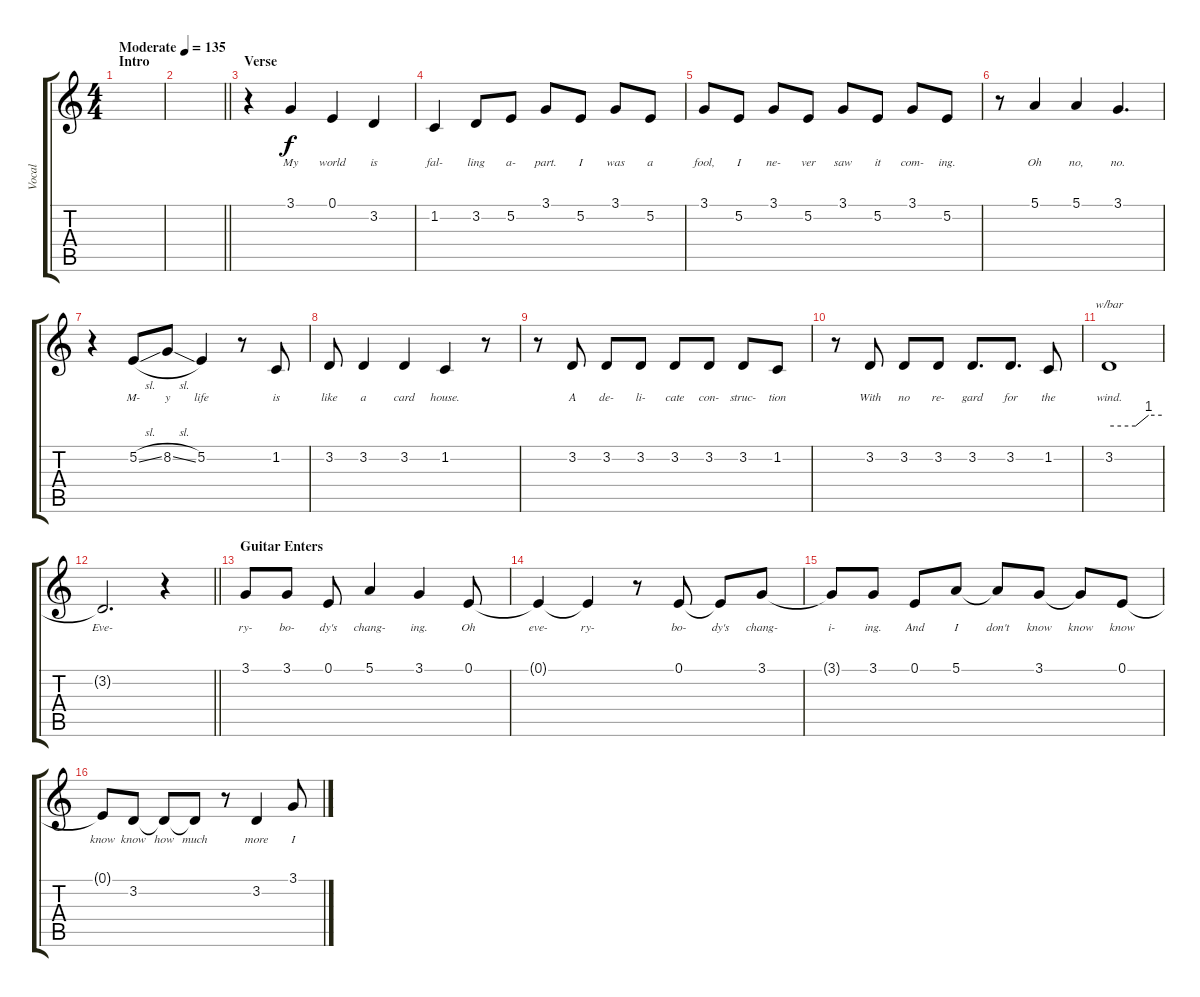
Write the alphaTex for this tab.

\track ("Vocal" "Vocal") {instrument altosax}
\staff {score tabs}
\tuning (E4 B3 G3 D3 A2 E2) {hide}
\ts (4 4)
\section ("" "Intro")
\tempo (135 "Moderate")
\clef g2
\ks c
|
\barLineRight lightlight
|
\section ("" "Verse")
r.4 3.1.4{lyrics (0 "My") lyrics (1 "") lyrics (2 "") lyrics (3 "") lyrics (4 "")} 0.1.4{lyrics (0 "world") lyrics (1 "") lyrics (2 "") lyrics (3 "") lyrics (4 "")} 3.2.4{lyrics (0 "is") lyrics (1 "") lyrics (2 "") lyrics (3 "") lyrics (4 "")} |
1.2.4{lyrics (0 "fal-") lyrics (1 "") lyrics (2 "") lyrics (3 "") lyrics (4 "")} 3.2.8{lyrics (0 "ling") lyrics (1 "") lyrics (2 "") lyrics (3 "") lyrics (4 "")} 5.2.8{lyrics (0 "a-") lyrics (1 "") lyrics (2 "") lyrics (3 "") lyrics (4 "")} 3.1.8{lyrics (0 "part.") lyrics (1 "") lyrics (2 "") lyrics (3 "") lyrics (4 "")} 5.2.8{lyrics (0 "I") lyrics (1 "") lyrics (2 "") lyrics (3 "") lyrics (4 "")} 3.1.8{lyrics (0 "was") lyrics (1 "") lyrics (2 "") lyrics (3 "") lyrics (4 "")} 5.2.8{lyrics (0 "a") lyrics (1 "") lyrics (2 "") lyrics (3 "") lyrics (4 "")} |
3.1.8{lyrics (0 "fool,") lyrics (1 "") lyrics (2 "") lyrics (3 "") lyrics (4 "")} 5.2.8{lyrics (0 "I") lyrics (1 "") lyrics (2 "") lyrics (3 "") lyrics (4 "")} 3.1.8{lyrics (0 "ne-") lyrics (1 "") lyrics (2 "") lyrics (3 "") lyrics (4 "")} 5.2.8{lyrics (0 "ver") lyrics (1 "") lyrics (2 "") lyrics (3 "") lyrics (4 "")} 3.1.8{lyrics (0 "saw") lyrics (1 "") lyrics (2 "") lyrics (3 "") lyrics (4 "")} 5.2.8{lyrics (0 "it") lyrics (1 "") lyrics (2 "") lyrics (3 "") lyrics (4 "")} 3.1.8{lyrics (0 "com-") lyrics (1 "") lyrics (2 "") lyrics (3 "") lyrics (4 "")} 5.2.8{lyrics (0 "ing.") lyrics (1 "") lyrics (2 "") lyrics (3 "") lyrics (4 "")} |
r.8 5.1.4{lyrics (0 "Oh") lyrics (1 "") lyrics (2 "") lyrics (3 "") lyrics (4 "")} 5.1.4{lyrics (0 "no,") lyrics (1 "") lyrics (2 "") lyrics (3 "") lyrics (4 "")} 3.1.4{d lyrics (0 "no.") lyrics (1 "") lyrics (2 "") lyrics (3 "") lyrics (4 "")} |
r.4 5.2{sl}.8{lyrics (0 "M-") lyrics (1 "") lyrics (2 "") lyrics (3 "") lyrics (4 "")} 8.2{sl}.8{lyrics (0 "y") lyrics (1 "") lyrics (2 "") lyrics (3 "") lyrics (4 "")} 5.2.4{lyrics (0 "life") lyrics (1 "") lyrics (2 "") lyrics (3 "") lyrics (4 "")} r.8 1.2.8{lyrics (0 "is") lyrics (1 "") lyrics (2 "") lyrics (3 "") lyrics (4 "")} |
3.2.8{lyrics (0 "like") lyrics (1 "") lyrics (2 "") lyrics (3 "") lyrics (4 "")} 3.2.4{lyrics (0 "a") lyrics (1 "") lyrics (2 "") lyrics (3 "") lyrics (4 "")} 3.2.4{lyrics (0 "card") lyrics (1 "") lyrics (2 "") lyrics (3 "") lyrics (4 "")} 1.2.4{lyrics (0 "house.") lyrics (1 "") lyrics (2 "") lyrics (3 "") lyrics (4 "")} r.8 |
r.8 3.2.8{lyrics (0 "A") lyrics (1 "") lyrics (2 "") lyrics (3 "") lyrics (4 "")} 3.2.8{lyrics (0 "de-") lyrics (1 "") lyrics (2 "") lyrics (3 "") lyrics (4 "")} 3.2.8{lyrics (0 "li-") lyrics (1 "") lyrics (2 "") lyrics (3 "") lyrics (4 "")} 3.2.8{lyrics (0 "cate") lyrics (1 "") lyrics (2 "") lyrics (3 "") lyrics (4 "")} 3.2.8{lyrics (0 "con-") lyrics (1 "") lyrics (2 "") lyrics (3 "") lyrics (4 "")} 3.2.8{lyrics (0 "struc-") lyrics (1 "") lyrics (2 "") lyrics (3 "") lyrics (4 "")} 1.2.8{lyrics (0 "tion") lyrics (1 "") lyrics (2 "") lyrics (3 "") lyrics (4 "")} |
r.8 3.2.8{lyrics (0 "With") lyrics (1 "") lyrics (2 "") lyrics (3 "") lyrics (4 "")} 3.2.8{lyrics (0 "no") lyrics (1 "") lyrics (2 "") lyrics (3 "") lyrics (4 "")} 3.2.8{lyrics (0 "re-") lyrics (1 "") lyrics (2 "") lyrics (3 "") lyrics (4 "")} 3.2.8{d lyrics (0 "gard") lyrics (1 "") lyrics (2 "") lyrics (3 "") lyrics (4 "")} 3.2.8{d lyrics (0 "for") lyrics (1 "") lyrics (2 "") lyrics (3 "") lyrics (4 "")} 1.2.8{lyrics (0 "the") lyrics (1 "") lyrics (2 "") lyrics (3 "") lyrics (4 "")} |
3.2.1{tbe (custom default 0 0 30 0 45 4 60 4) lyrics (0 "wind.") lyrics (1 "") lyrics (2 "") lyrics (3 "") lyrics (4 "")} |
\barLineRight lightlight
3.2{t}.2{d lyrics (0 "Eve-") lyrics (1 "") lyrics (2 "") lyrics (3 "") lyrics (4 "")} r.4 |
\section ("" "Guitar Enters")
3.1.8{lyrics (0 "ry-") lyrics (1 "") lyrics (2 "") lyrics (3 "") lyrics (4 "")} 3.1.8{lyrics (0 "bo-") lyrics (1 "") lyrics (2 "") lyrics (3 "") lyrics (4 "")} 0.1.8{lyrics (0 "dy's") lyrics (1 "") lyrics (2 "") lyrics (3 "") lyrics (4 "")} 5.1.4{lyrics (0 "chang-") lyrics (1 "") lyrics (2 "") lyrics (3 "") lyrics (4 "")} 3.1.4{lyrics (0 "ing.") lyrics (1 "") lyrics (2 "") lyrics (3 "") lyrics (4 "")} 0.1.8{lyrics (0 "Oh") lyrics (1 "") lyrics (2 "") lyrics (3 "") lyrics (4 "")} |
0.1{t}.4{lyrics (0 "eve-") lyrics (1 "") lyrics (2 "") lyrics (3 "") lyrics (4 "")} 0.1{t}.4{lyrics (0 "ry-") lyrics (1 "") lyrics (2 "") lyrics (3 "") lyrics (4 "")} r.8 0.1.8{lyrics (0 "bo-") lyrics (1 "") lyrics (2 "") lyrics (3 "") lyrics (4 "")} 0.1{t}.8{lyrics (0 "dy's") lyrics (1 "") lyrics (2 "") lyrics (3 "") lyrics (4 "")} 3.1.8{lyrics (0 "chang-") lyrics (1 "") lyrics (2 "") lyrics (3 "") lyrics (4 "")} |
3.1{t}.8{lyrics (0 "i-") lyrics (1 "") lyrics (2 "") lyrics (3 "") lyrics (4 "")} 3.1.8{lyrics (0 "ing.") lyrics (1 "") lyrics (2 "") lyrics (3 "") lyrics (4 "")} 0.1.8{lyrics (0 "And") lyrics (1 "") lyrics (2 "") lyrics (3 "") lyrics (4 "")} 5.1.8{lyrics (0 "I") lyrics (1 "") lyrics (2 "") lyrics (3 "") lyrics (4 "")} 5.1{t}.8{lyrics (0 "don't") lyrics (1 "") lyrics (2 "") lyrics (3 "") lyrics (4 "")} 3.1.8{lyrics (0 "know") lyrics (1 "") lyrics (2 "") lyrics (3 "") lyrics (4 "")} 3.1{t}.8{lyrics (0 "know") lyrics (1 "") lyrics (2 "") lyrics (3 "") lyrics (4 "")} 0.1.8{lyrics (0 "know") lyrics (1 "") lyrics (2 "") lyrics (3 "") lyrics (4 "")} |
0.1{t}.8{lyrics (0 "know") lyrics (1 "") lyrics (2 "") lyrics (3 "") lyrics (4 "")} 3.2.8{lyrics (0 "know") lyrics (1 "") lyrics (2 "") lyrics (3 "") lyrics (4 "")} 3.2{t}.8{lyrics (0 "how") lyrics (1 "") lyrics (2 "") lyrics (3 "") lyrics (4 "")} 3.2{t}.8{lyrics (0 "much") lyrics (1 "") lyrics (2 "") lyrics (3 "") lyrics (4 "")} r.8 3.2.4{lyrics (0 "more") lyrics (1 "") lyrics (2 "") lyrics (3 "") lyrics (4 "")} 3.1.8{lyrics (0 "I") lyrics (1 "") lyrics (2 "") lyrics (3 "") lyrics (4 "")}
